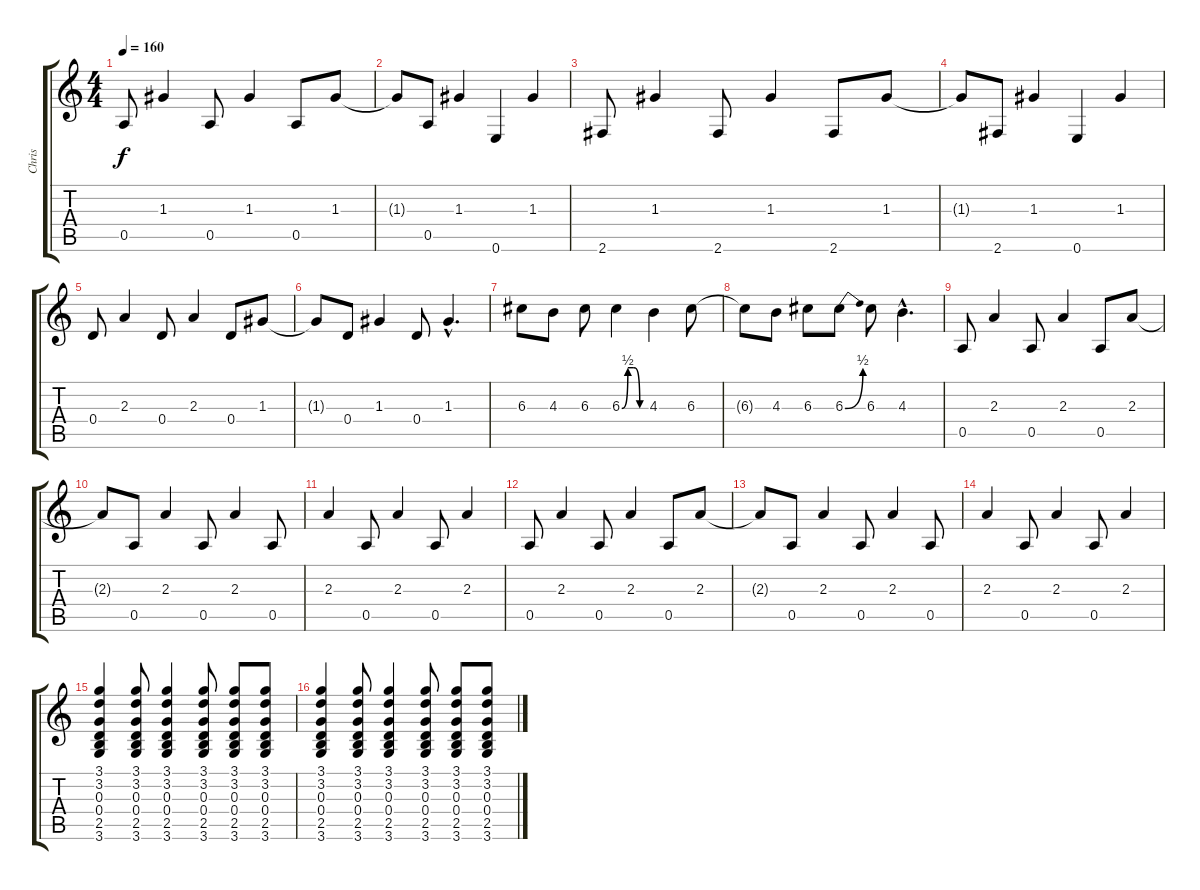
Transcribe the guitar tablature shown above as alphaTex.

\track ("Chris" "Chris") {instrument overdrivenguitar}
\staff {score tabs}
\tuning (E4 B3 G3 D3 A2 E2) {hide}
\ts (4 4)
\tempo 160
\clef g2
\ks c
0.5.8{dy f instrument electricguitarclean} 1.3.4{instrument electricguitarclean} 0.5.8{instrument electricguitarclean} 1.3.4{instrument electricguitarclean} 0.5.8{instrument electricguitarclean} 1.3.8{instrument electricguitarclean} |
1.3{t}.8 0.5.8{instrument electricguitarclean} 1.3.4{instrument electricguitarclean} 0.6.4{instrument electricguitarclean} 1.3.4{instrument electricguitarclean} |
2.6.8{instrument electricguitarclean} 1.3.4{instrument electricguitarclean} 2.6.8{instrument electricguitarclean} 1.3.4{instrument electricguitarclean} 2.6.8{instrument electricguitarclean} 1.3.8{instrument electricguitarclean} |
1.3{t}.8{instrument electricguitarclean} 2.6.8 1.3.4{instrument electricguitarclean} 0.6.4{instrument electricguitarclean} 1.3.4{instrument electricguitarclean} |
0.4.8{instrument electricguitarclean} 2.3.4{instrument electricguitarclean} 0.4.8{instrument electricguitarclean} 2.3.4{instrument electricguitarclean} 0.4.8{instrument electricguitarclean} 1.3.8{instrument electricguitarclean} |
1.3{t}.8{instrument electricguitarclean} 0.4.8{instrument electricguitarclean} 1.3.4{instrument electricguitarclean} 0.4.8{instrument electricguitarclean} 1.3{hac}.4{d instrument electricguitarclean} |
6.3.8{balance 16 instrument overdrivenguitar} 4.3.8 6.3.8 6.3{be (custom 0 0 15 2 30 2 45 0 60 0)}.4 4.3.4 6.3.8 |
6.3{t}.8 4.3.8 6.3.8 6.3{be (bend 0 0 60 2)}.8 6.3.8 4.3{hac}.4{d} |
0.5.8{volume 9 instrument electricguitarclean} 2.3.4{instrument electricguitarclean} 0.5.8{instrument electricguitarclean} 2.3.4{instrument electricguitarclean} 0.5.8{instrument electricguitarclean} 2.3.8{instrument electricguitarclean} |
2.3{t}.8 0.5.8{volume 13 instrument electricguitarclean} 2.3.4{instrument electricguitarclean} 0.5.8{instrument electricguitarclean} 2.3.4{instrument electricguitarclean} 0.5.8{instrument electricguitarclean} |
2.3.4{instrument electricguitarclean} 0.5.8{instrument electricguitarclean} 2.3.4{instrument electricguitarclean} 0.5.8{instrument electricguitarclean} 2.3.4{instrument electricguitarclean} |
0.5.8{volume 13 instrument electricguitarclean} 2.3.4{instrument electricguitarclean} 0.5.8{instrument electricguitarclean} 2.3.4{instrument electricguitarclean} 0.5.8{instrument electricguitarclean} 2.3.8{instrument electricguitarclean} |
2.3{t}.8 0.5.8{volume 13 instrument electricguitarclean} 2.3.4{instrument electricguitarclean} 0.5.8{instrument electricguitarclean} 2.3.4{instrument electricguitarclean} 0.5.8{instrument electricguitarclean} |
2.3.4{instrument electricguitarclean} 0.5.8{instrument electricguitarclean} 2.3.4{instrument electricguitarclean} 0.5.8{instrument electricguitarclean} 2.3.4{instrument electricguitarclean} |
(3.1 3.2 0.3 0.4 2.5 3.6).4{volume 8 instrument overdrivenguitar} (3.1 3.2 0.3 0.4 2.5 3.6).8{volume 8 instrument overdrivenguitar} (3.1 3.2 0.3 0.4 2.5 3.6).4{volume 8 instrument overdrivenguitar} (3.1 3.2 0.3 0.4 2.5 3.6).8{volume 8 instrument overdrivenguitar} (3.1 3.2 0.3 0.4 2.5 3.6).8{volume 8 instrument overdrivenguitar} (3.1 3.2 0.3 0.4 2.5 3.6).8{volume 8 instrument overdrivenguitar} |
(3.1 3.2 0.3 0.4 2.5 3.6).4{volume 8 instrument overdrivenguitar} (3.1 3.2 0.3 0.4 2.5 3.6).8{volume 8 instrument overdrivenguitar} (3.1 3.2 0.3 0.4 2.5 3.6).4{volume 8 instrument overdrivenguitar} (3.1 3.2 0.3 0.4 2.5 3.6).8{volume 8 instrument overdrivenguitar} (3.1 3.2 0.3 0.4 2.5 3.6).8{volume 8 instrument overdrivenguitar} (3.1 3.2 0.3 0.4 2.5 3.6).8{volume 8 instrument overdrivenguitar}
